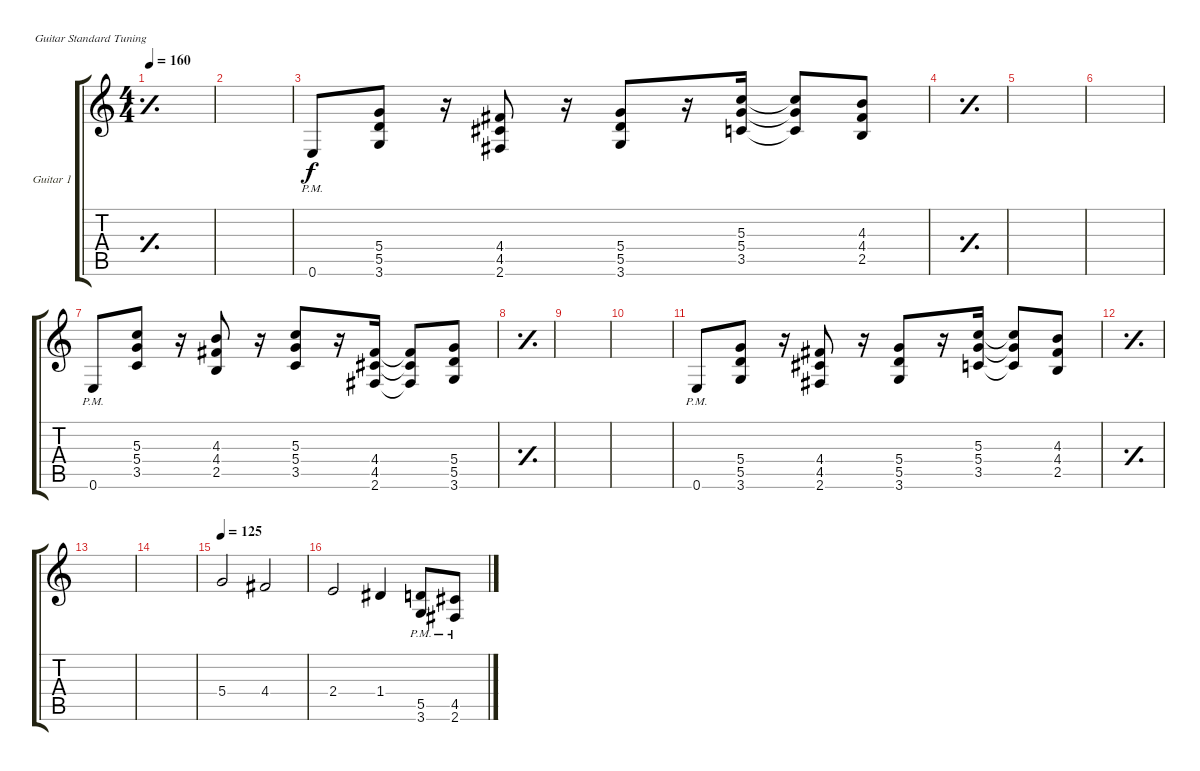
\bracketExtendMode groupsimilarinstruments
\firstSystemTrackNameOrientation horizontal
\otherSystemsTrackNameOrientation horizontal
\track ("Guitar 1" "Guitar 1") {instrument overdrivenguitar}
\staff {score tabs}
\tuning (E4 B3 G3 D3 A2 E2)
\ts (4 4)
\tempo 160
\clef g2
\simile simple
\ks c
|
|
0.6{pm}.8 (5.4 5.5 3.6).8 r.16 (4.4 4.5 2.6).8 r.16 (5.4 5.5 3.6).8 r.16 (5.3 5.4 3.5).16 (5.3{t} 5.4{t} 3.5{t}).8 (4.3 4.4 2.5).8 |
\simile simple
|
|
|
\simile none
0.6{pm}.8 (5.3 5.4 3.5).8 r.16 (4.3 4.4 2.5).8 r.16 (5.3 5.4 3.5).8 r.16 (4.4 4.5 2.6).16 (4.4{t} 4.5{t} 2.6{t}).8 (5.4 5.5 3.6).8 |
\simile simple
|
|
|
\simile none
0.6{pm}.8 (5.4 5.5 3.6).8 r.16 (4.4 4.5 2.6).8 r.16 (5.4 5.5 3.6).8 r.16 (5.3 5.4 3.5).16 (5.3{t} 5.4{t} 3.5{t}).8 (4.3 4.4 2.5).8 |
\simile simple
|
|
|
\tempo 125
\simile none
5.4.2 4.4.2 |
2.4.2 1.4.4 (3.6{pm} 5.5{pm}).8 (2.6{pm} 4.5{pm}).8
